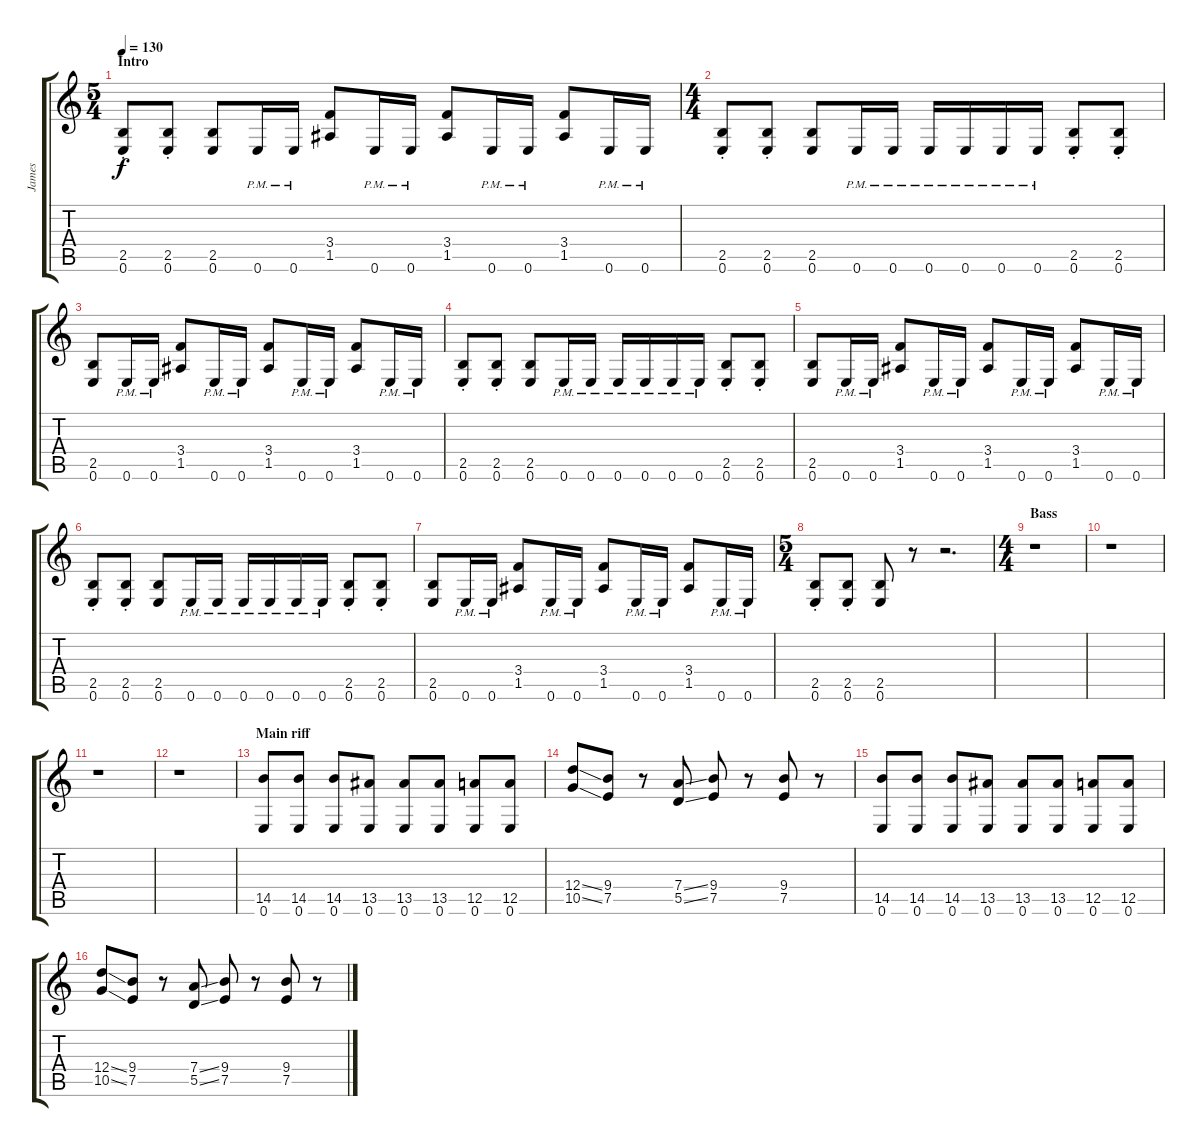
\track ("James" "James") {instrument distortionguitar}
\staff {score tabs}
\tuning (E4 B3 G3 D3 A2 E2) {hide}
\ts (5 4)
\section ("" "Intro")
\tempo 130
\clef g2
\ks c
(2.5{st} 0.6{st}).8{dy f instrument distortionguitar} (2.5{st} 0.6{st}).8 (2.5 0.6).8 0.6{pm}.16 0.6{pm}.16 (3.4 1.5).8 0.6{pm}.16 0.6{pm}.16 (3.4 1.5).8 0.6{pm}.16 0.6{pm}.16 (3.4 1.5).8 0.6{pm}.16 0.6{pm}.16 |
\ts (4 4)
(2.5{st} 0.6{st}).8 (2.5{st} 0.6{st}).8 (2.5 0.6).8 0.6{pm}.16 0.6{pm}.16 0.6{pm}.16 0.6{pm}.16 0.6{pm}.16 0.6{pm}.16 (2.5{st} 0.6{st}).8 (2.5{st} 0.6{st}).8 |
(2.5 0.6).8 0.6{pm}.16 0.6{pm}.16 (3.4 1.5).8 0.6{pm}.16 0.6{pm}.16 (3.4 1.5).8 0.6{pm}.16 0.6{pm}.16 (3.4 1.5).8 0.6{pm}.16 0.6{pm}.16 |
(2.5{st} 0.6{st}).8 (2.5{st} 0.6{st}).8 (2.5 0.6).8 0.6{pm}.16 0.6{pm}.16 0.6{pm}.16 0.6{pm}.16 0.6{pm}.16 0.6{pm}.16 (2.5{st} 0.6{st}).8 (2.5{st} 0.6{st}).8 |
(2.5 0.6).8 0.6{pm}.16 0.6{pm}.16 (3.4 1.5).8 0.6{pm}.16 0.6{pm}.16 (3.4 1.5).8 0.6{pm}.16 0.6{pm}.16 (3.4 1.5).8 0.6{pm}.16 0.6{pm}.16 |
(2.5{st} 0.6{st}).8 (2.5{st} 0.6{st}).8 (2.5 0.6).8 0.6{pm}.16 0.6{pm}.16 0.6{pm}.16 0.6{pm}.16 0.6{pm}.16 0.6{pm}.16 (2.5{st} 0.6{st}).8 (2.5{st} 0.6{st}).8 |
(2.5 0.6).8 0.6{pm}.16 0.6{pm}.16 (3.4 1.5).8 0.6{pm}.16 0.6{pm}.16 (3.4 1.5).8 0.6{pm}.16 0.6{pm}.16 (3.4 1.5).8 0.6{pm}.16 0.6{pm}.16 |
\ts (5 4)
(2.5{st} 0.6{st}).8 (2.5{st} 0.6{st}).8 (2.5 0.6).8 r.8 r.2{d} |
\ts (4 4)
\section ("" "Bass")
r.1 |
r.1 |
r.1 |
r.1 |
\section ("" "Main riff")
(14.5 0.6).8 (14.5 0.6).8 (14.5 0.6).8 (13.5 0.6).8 (13.5 0.6).8 (13.5 0.6).8 (12.5 0.6).8 (12.5 0.6).8 |
(12.4{ss} 10.5{ss}).8 (9.4 7.5).8 r.8 (7.4{ss} 5.5{ss}).8 (9.4 7.5).8 r.8 (9.4 7.5).8 r.8 |
(14.5 0.6).8 (14.5 0.6).8 (14.5 0.6).8 (13.5 0.6).8 (13.5 0.6).8 (13.5 0.6).8 (12.5 0.6).8 (12.5 0.6).8 |
(12.4{ss} 10.5{ss}).8 (9.4 7.5).8 r.8 (7.4{ss} 5.5{ss}).8 (9.4 7.5).8 r.8 (9.4 7.5).8 r.8
